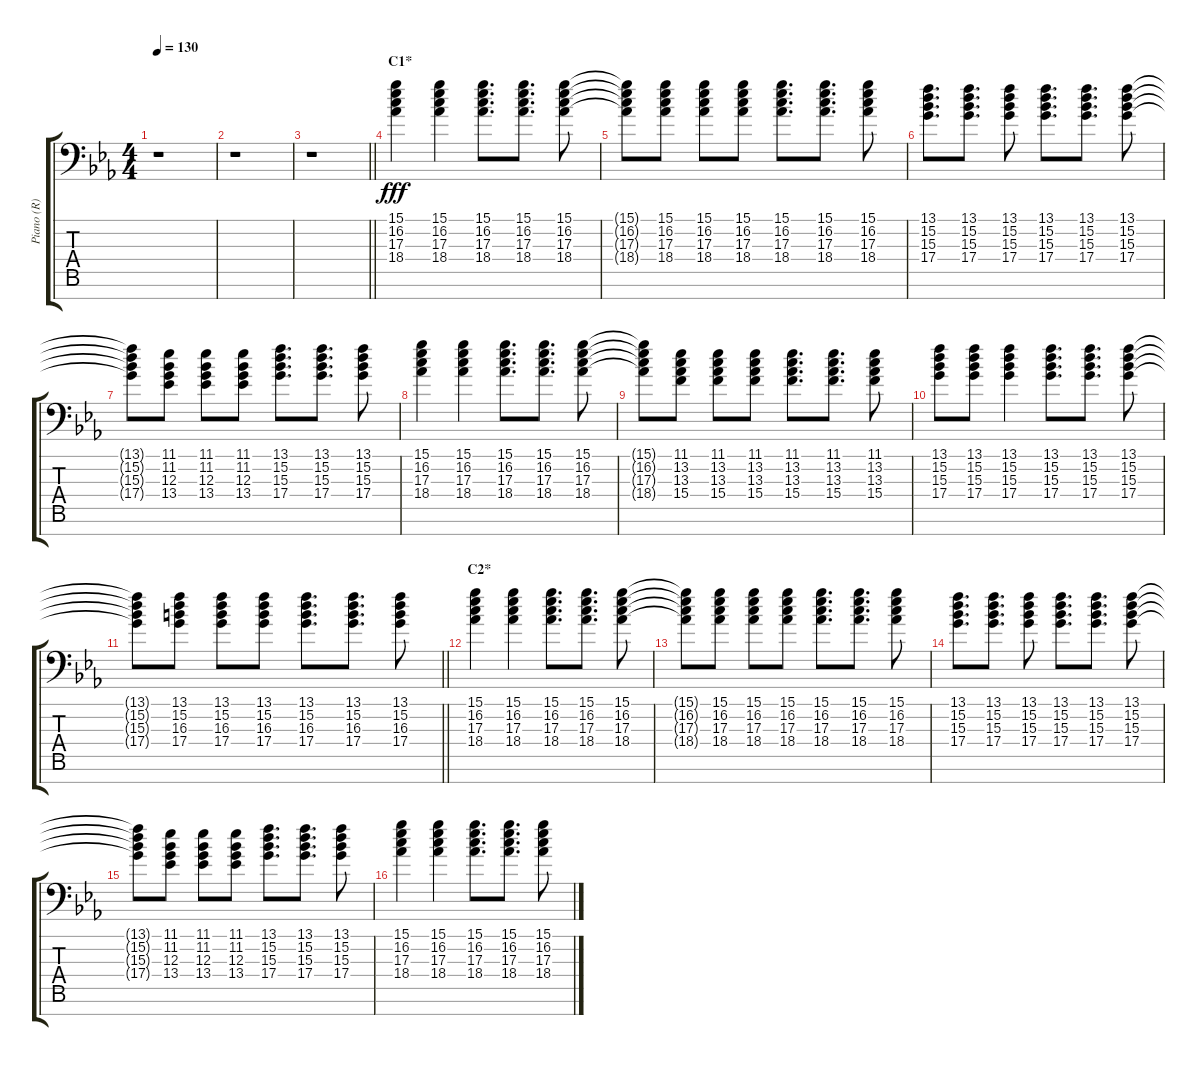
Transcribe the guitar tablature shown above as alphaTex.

\track ("Piano (R)" "Piano (R)") {instrument acousticgrandpiano}
\staff {score tabs}
\tuning (E4 B3 G3 D3 A2 E2 C-1) {hide}
\ts (4 4)
\tempo 130
\clef f4
\ks eb
r.1{dy fff} |
r.1 |
\barLineRight lightlight
r.1 |
\section ("" "C1*")
(15.1 16.2 17.3 18.4).4 (15.1 16.2 17.3 18.4).4 (15.1 16.2 17.3 18.4).8{d} (15.1 16.2 17.3 18.4).8{d} (15.1 16.2 17.3 18.4).8 |
(15.1{t} 16.2{t} 17.3{t} 18.4{t}).8 (15.1 16.2 17.3 18.4).8 (15.1 16.2 17.3 18.4).8 (15.1 16.2 17.3 18.4).8 (15.1 16.2 17.3 18.4).8{d} (15.1 16.2 17.3 18.4).8{d} (15.1 16.2 17.3 18.4).8 |
(13.1 15.2 15.3 17.4).8{d} (13.1 15.2 15.3 17.4).8{d} (13.1 15.2 15.3 17.4).8 (13.1 15.2 15.3 17.4).8{d} (13.1 15.2 15.3 17.4).8{d} (13.1 15.2 15.3 17.4).8 |
(13.1{t} 15.2{t} 15.3{t} 17.4{t}).8 (11.1 11.2 12.3 13.4).8 (11.1 11.2 12.3 13.4).8 (11.1 11.2 12.3 13.4).8 (13.1 15.2 15.3 17.4).8{d} (13.1 15.2 15.3 17.4).8{d} (13.1 15.2 15.3 17.4).8 |
(15.1 16.2 17.3 18.4).4 (15.1 16.2 17.3 18.4).4 (15.1 16.2 17.3 18.4).8{d} (15.1 16.2 17.3 18.4).8{d} (15.1 16.2 17.3 18.4).8 |
(15.1{t} 16.2{t} 17.3{t} 18.4{t}).8 (11.1 13.2 13.3 15.4).8 (11.1 13.2 13.3 15.4).8 (11.1 13.2 13.3 15.4).8 (11.1 13.2 13.3 15.4).8{d} (11.1 13.2 13.3 15.4).8{d} (11.1 13.2 13.3 15.4).8 |
(13.1 15.2 15.3 17.4).8 (13.1 15.2 15.3 17.4).8 (13.1 15.2 15.3 17.4).4 (13.1 15.2 15.3 17.4).8{d} (13.1 15.2 15.3 17.4).8{d} (13.1 15.2 15.3 17.4).8 |
\barLineRight lightlight
(13.1{t} 15.2{t} 15.3{t} 17.4{t}).8 (13.1 15.2 16.3 17.4).8 (13.1 15.2 16.3 17.4).8 (13.1 15.2 16.3 17.4).8 (13.1 15.2 16.3 17.4).8{d} (13.1 15.2 16.3 17.4).8{d} (13.1 15.2 16.3 17.4).8 |
\section ("" "C2*")
(15.1 16.2 17.3 18.4).4 (15.1 16.2 17.3 18.4).4 (15.1 16.2 17.3 18.4).8{d} (15.1 16.2 17.3 18.4).8{d} (15.1 16.2 17.3 18.4).8 |
(15.1{t} 16.2{t} 17.3{t} 18.4{t}).8 (15.1 16.2 17.3 18.4).8 (15.1 16.2 17.3 18.4).8 (15.1 16.2 17.3 18.4).8 (15.1 16.2 17.3 18.4).8{d} (15.1 16.2 17.3 18.4).8{d} (15.1 16.2 17.3 18.4).8 |
(13.1 15.2 15.3 17.4).8{d} (13.1 15.2 15.3 17.4).8{d} (13.1 15.2 15.3 17.4).8 (13.1 15.2 15.3 17.4).8{d} (13.1 15.2 15.3 17.4).8{d} (13.1 15.2 15.3 17.4).8 |
(13.1{t} 15.2{t} 15.3{t} 17.4{t}).8 (11.1 11.2 12.3 13.4).8 (11.1 11.2 12.3 13.4).8 (11.1 11.2 12.3 13.4).8 (13.1 15.2 15.3 17.4).8{d} (13.1 15.2 15.3 17.4).8{d} (13.1 15.2 15.3 17.4).8 |
(15.1 16.2 17.3 18.4).4 (15.1 16.2 17.3 18.4).4 (15.1 16.2 17.3 18.4).8{d} (15.1 16.2 17.3 18.4).8{d} (15.1 16.2 17.3 18.4).8
